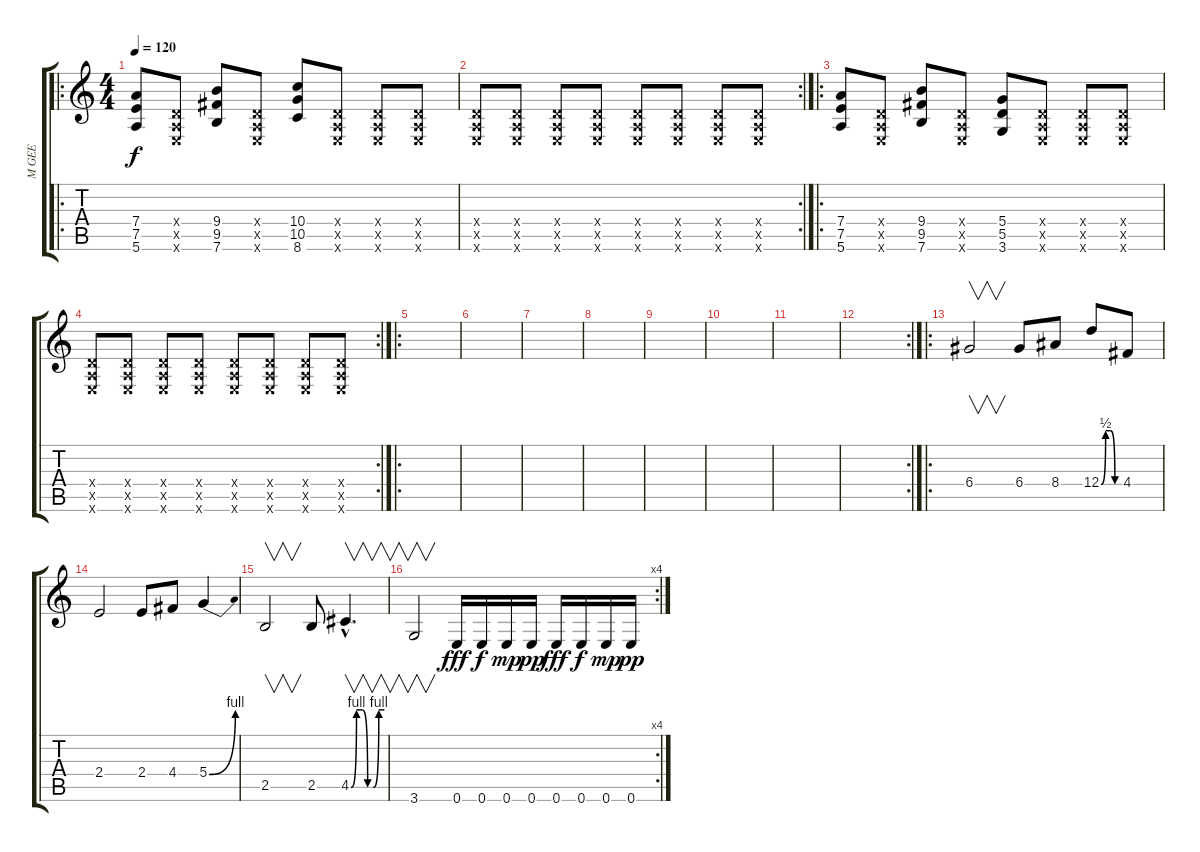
\track ("M GEE" "M GEE") {instrument distortionguitar}
\staff {score tabs}
\tuning (E4 B3 G3 D3 A2 E2) {hide}
\ro
\ts (4 4)
\tempo 120
\clef g2
\ks c
(7.4 7.5 5.6).8{dy f} (0.4{x} 0.5{x} 0.6{x}).8 (9.4 9.5 7.6).8 (0.4{x} 0.5{x} 0.6{x}).8 (10.4 10.5 8.6).8 (0.4{x} 0.5{x} 0.6{x}).8 (0.4{x} 0.5{x} 0.6{x}).8 (0.4{x} 0.5{x} 0.6{x}).8 |
\rc 2
(0.4{x} 0.5{x} 0.6{x}).8 (0.4{x} 0.5{x} 0.6{x}).8 (0.4{x} 0.5{x} 0.6{x}).8 (0.4{x} 0.5{x} 0.6{x}).8 (0.4{x} 0.5{x} 0.6{x}).8 (0.4{x} 0.5{x} 0.6{x}).8 (0.4{x} 0.5{x} 0.6{x}).8 (0.4{x} 0.5{x} 0.6{x}).8 |
\ro
(7.4 7.5 5.6).8 (0.4{x} 0.5{x} 0.6{x}).8 (9.4 9.5 7.6).8 (0.4{x} 0.5{x} 0.6{x}).8 (5.4 5.5 3.6).8 (0.4{x} 0.5{x} 0.6{x}).8 (0.4{x} 0.5{x} 0.6{x}).8 (0.4{x} 0.5{x} 0.6{x}).8 |
\rc 2
(0.4{x} 0.5{x} 0.6{x}).8 (0.4{x} 0.5{x} 0.6{x}).8 (0.4{x} 0.5{x} 0.6{x}).8 (0.4{x} 0.5{x} 0.6{x}).8 (0.4{x} 0.5{x} 0.6{x}).8 (0.4{x} 0.5{x} 0.6{x}).8 (0.4{x} 0.5{x} 0.6{x}).8 (0.4{x} 0.5{x} 0.6{x}).8 |
\ro
|
|
|
|
|
|
|
\rc 2
|
\ro
6.4.2{v} 6.4.8 8.4.8 12.4{be (custom 0 0 15 2 30 2 45 0 60 0)}.8 4.4.8 |
2.4.2 2.4.8 4.4.8 5.4{be (bend 0 0 60 4)}.4 |
2.5.2{v} 2.5.8 4.5{be (custom 0 0 10 4 20 4 30 0 40 0 50 4 60 4) hac}.4{v d} |
\rc 4
3.6.2{v} 0.6.16{dy fff} 0.6.16{dy f} 0.6.16{dy mp} 0.6.16{dy pp} 0.6.16{dy fff} 0.6.16{dy f} 0.6.16{dy mp} 0.6.16{dy pp}
